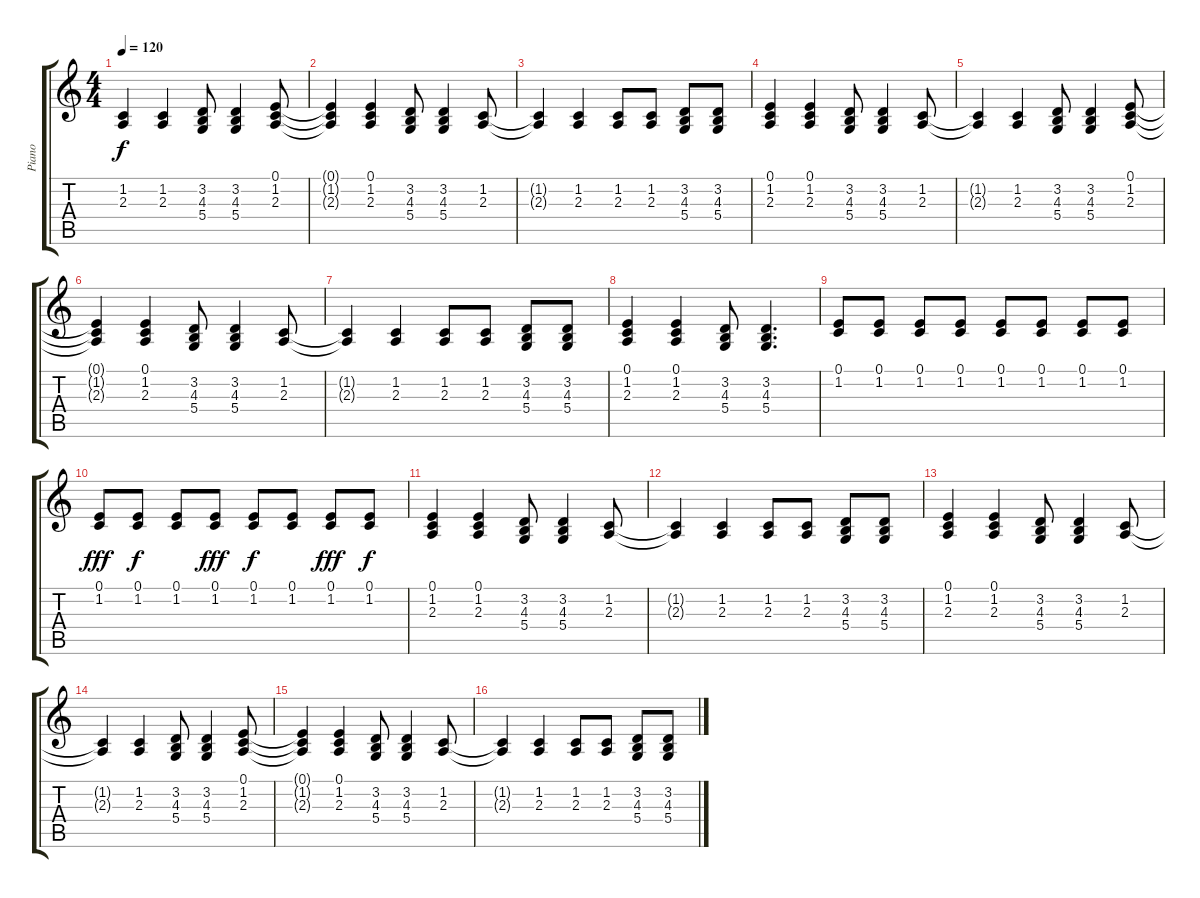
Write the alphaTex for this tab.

\track ("Piano" "Piano") {instrument brightacousticpiano}
\staff {score tabs}
\tuning (E4 B3 G3 D3 A2 E2) {hide}
\ts (4 4)
\tempo 120
\clef g2
\ks c
(1.2{t} 2.3{t}).4{dy f} (1.2 2.3).4 (3.2 4.3 5.4).8 (3.2 4.3 5.4).4 (0.1 1.2 2.3).8 |
(0.1{t} 1.2{t} 2.3{t}).4 (0.1 1.2 2.3).4 (3.2 4.3 5.4).8 (3.2 4.3 5.4).4 (1.2 2.3).8 |
(1.2{t} 2.3{t}).4 (1.2 2.3).4 (1.2 2.3).8 (1.2 2.3).8 (3.2 4.3 5.4).8 (3.2 4.3 5.4).8 |
(0.1 1.2 2.3).4 (0.1 1.2 2.3).4 (3.2 4.3 5.4).8 (3.2 4.3 5.4).4 (1.2 2.3).8 |
(1.2{t} 2.3{t}).4 (1.2 2.3).4 (3.2 4.3 5.4).8 (3.2 4.3 5.4).4 (0.1 1.2 2.3).8 |
(0.1{t} 1.2{t} 2.3{t}).4 (0.1 1.2 2.3).4 (3.2 4.3 5.4).8 (3.2 4.3 5.4).4 (1.2 2.3).8 |
(1.2{t} 2.3{t}).4 (1.2 2.3).4 (1.2 2.3).8 (1.2 2.3).8 (3.2 4.3 5.4).8 (3.2 4.3 5.4).8 |
(0.1 1.2 2.3).4 (0.1 1.2 2.3).4 (3.2 4.3 5.4).8 (3.2 4.3 5.4).4{d} |
(0.1 1.2).8 (0.1 1.2).8 (0.1 1.2).8 (0.1 1.2).8 (0.1 1.2).8 (0.1 1.2).8 (0.1 1.2).8 (0.1 1.2).8 |
(0.1 1.2).8{dy fff} (0.1 1.2).8{dy f} (0.1 1.2).8 (0.1 1.2).8{dy fff} (0.1 1.2).8{dy f} (0.1 1.2).8 (0.1 1.2).8{dy fff} (0.1 1.2).8{dy f} |
(0.1 1.2 2.3).4 (0.1 1.2 2.3).4 (3.2 4.3 5.4).8 (3.2 4.3 5.4).4 (1.2 2.3).8 |
(1.2{t} 2.3{t}).4 (1.2 2.3).4 (1.2 2.3).8 (1.2 2.3).8 (3.2 4.3 5.4).8 (3.2 4.3 5.4).8 |
(0.1 1.2 2.3).4 (0.1 1.2 2.3).4 (3.2 4.3 5.4).8 (3.2 4.3 5.4).4 (1.2 2.3).8 |
(1.2{t} 2.3{t}).4 (1.2 2.3).4 (3.2 4.3 5.4).8 (3.2 4.3 5.4).4 (0.1 1.2 2.3).8 |
(0.1{t} 1.2{t} 2.3{t}).4 (0.1 1.2 2.3).4 (3.2 4.3 5.4).8 (3.2 4.3 5.4).4 (1.2 2.3).8 |
(1.2{t} 2.3{t}).4 (1.2 2.3).4 (1.2 2.3).8 (1.2 2.3).8 (3.2 4.3 5.4).8 (3.2 4.3 5.4).8
